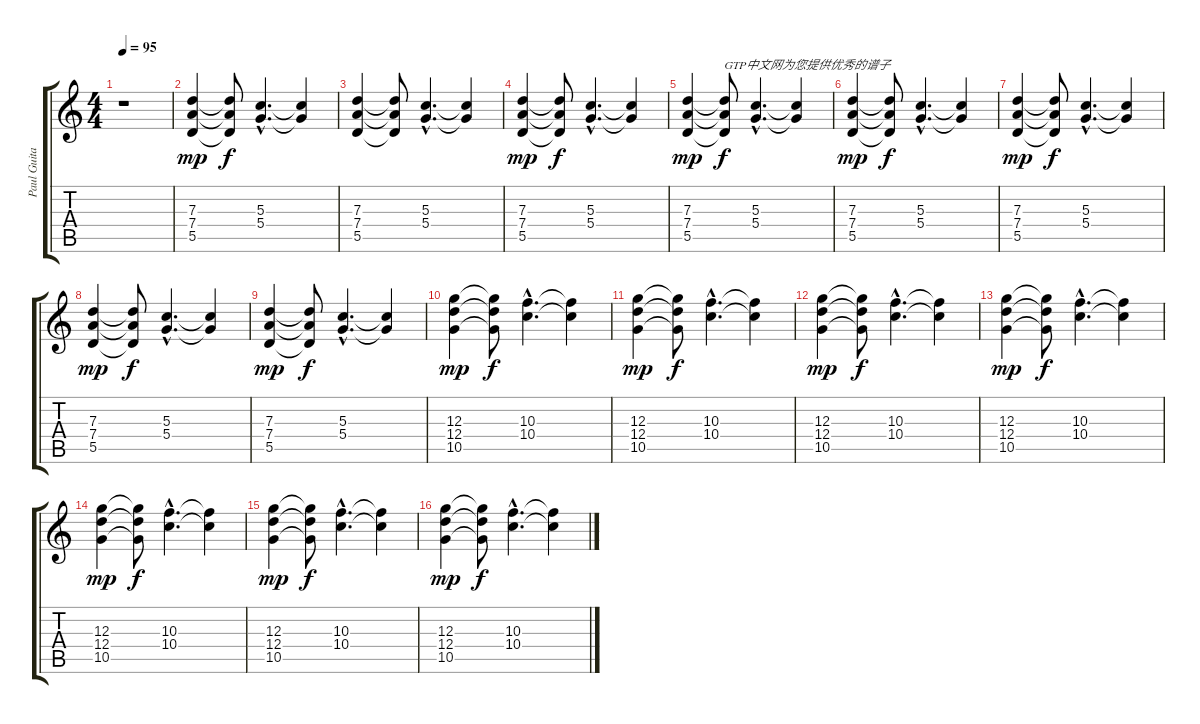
\track ("Paul Guitar" "Paul Guita") {instrument distortionguitar}
\staff {score tabs}
\tuning (E4 B3 G3 D3 A2 E2) {hide}
\ts (4 4)
\tempo 95
\clef g2
\ks c
r.1{dy mp instrument distortionguitar} |
(7.3 7.4 5.5).4 (7.3{t} 7.4{t} 5.5{t}).8{dy f} (5.3{hac} 5.4{hac}).4{d} (5.3{t} 5.4{t}).4 |
(7.3 7.4 5.5).4 (7.3{t} 7.4{t} 5.5{t}).8 (5.3{hac} 5.4{hac}).4{d} (5.3{t} 5.4{t}).4 |
(7.3 7.4 5.5).4{dy mp} (7.3{t} 7.4{t} 5.5{t}).8{dy f} (5.3{hac} 5.4{hac}).4{d} (5.3{t} 5.4{t}).4 |
(7.3 7.4 5.5).4{dy mp} (7.3{t} 7.4{t} 5.5{t}).8{txt "GTP中文网为您提供优秀的谱子" dy f} (5.3{hac} 5.4{hac}).4{d} (5.3{t} 5.4{t}).4 |
(7.3 7.4 5.5).4{dy mp} (7.3{t} 7.4{t} 5.5{t}).8{dy f} (5.3{hac} 5.4{hac}).4{d} (5.3{t} 5.4{t}).4 |
(7.3 7.4 5.5).4{dy mp} (7.3{t} 7.4{t} 5.5{t}).8{dy f} (5.3{hac} 5.4{hac}).4{d} (5.3{t} 5.4{t}).4 |
(7.3 7.4 5.5).4{dy mp} (7.3{t} 7.4{t} 5.5{t}).8{dy f} (5.3{hac} 5.4{hac}).4{d} (5.3{t} 5.4{t}).4 |
(7.3 7.4 5.5).4{dy mp} (7.3{t} 7.4{t} 5.5{t}).8{dy f} (5.3{hac} 5.4{hac}).4{d} (5.3{t} 5.4{t}).4 |
(12.3 12.4 10.5).4{dy mp} (12.3{t} 12.4{t} 10.5{t}).8{dy f} (10.3{hac} 10.4{hac}).4{d} (10.3{t} 10.4{t}).4 |
(12.3 12.4 10.5).4{dy mp} (12.3{t} 12.4{t} 10.5{t}).8{dy f} (10.3{hac} 10.4{hac}).4{d} (10.3{t} 10.4{t}).4 |
(12.3 12.4 10.5).4{dy mp} (12.3{t} 12.4{t} 10.5{t}).8{dy f} (10.3{hac} 10.4{hac}).4{d} (10.3{t} 10.4{t}).4 |
(12.3 12.4 10.5).4{dy mp} (12.3{t} 12.4{t} 10.5{t}).8{dy f} (10.3{hac} 10.4{hac}).4{d} (10.3{t} 10.4{t}).4 |
(12.3 12.4 10.5).4{dy mp} (12.3{t} 12.4{t} 10.5{t}).8{dy f} (10.3{hac} 10.4{hac}).4{d} (10.3{t} 10.4{t}).4 |
(12.3 12.4 10.5).4{dy mp} (12.3{t} 12.4{t} 10.5{t}).8{dy f} (10.3{hac} 10.4{hac}).4{d} (10.3{t} 10.4{t}).4 |
(12.3 12.4 10.5).4{dy mp} (12.3{t} 12.4{t} 10.5{t}).8{dy f} (10.3{hac} 10.4{hac}).4{d} (10.3{t} 10.4{t}).4
